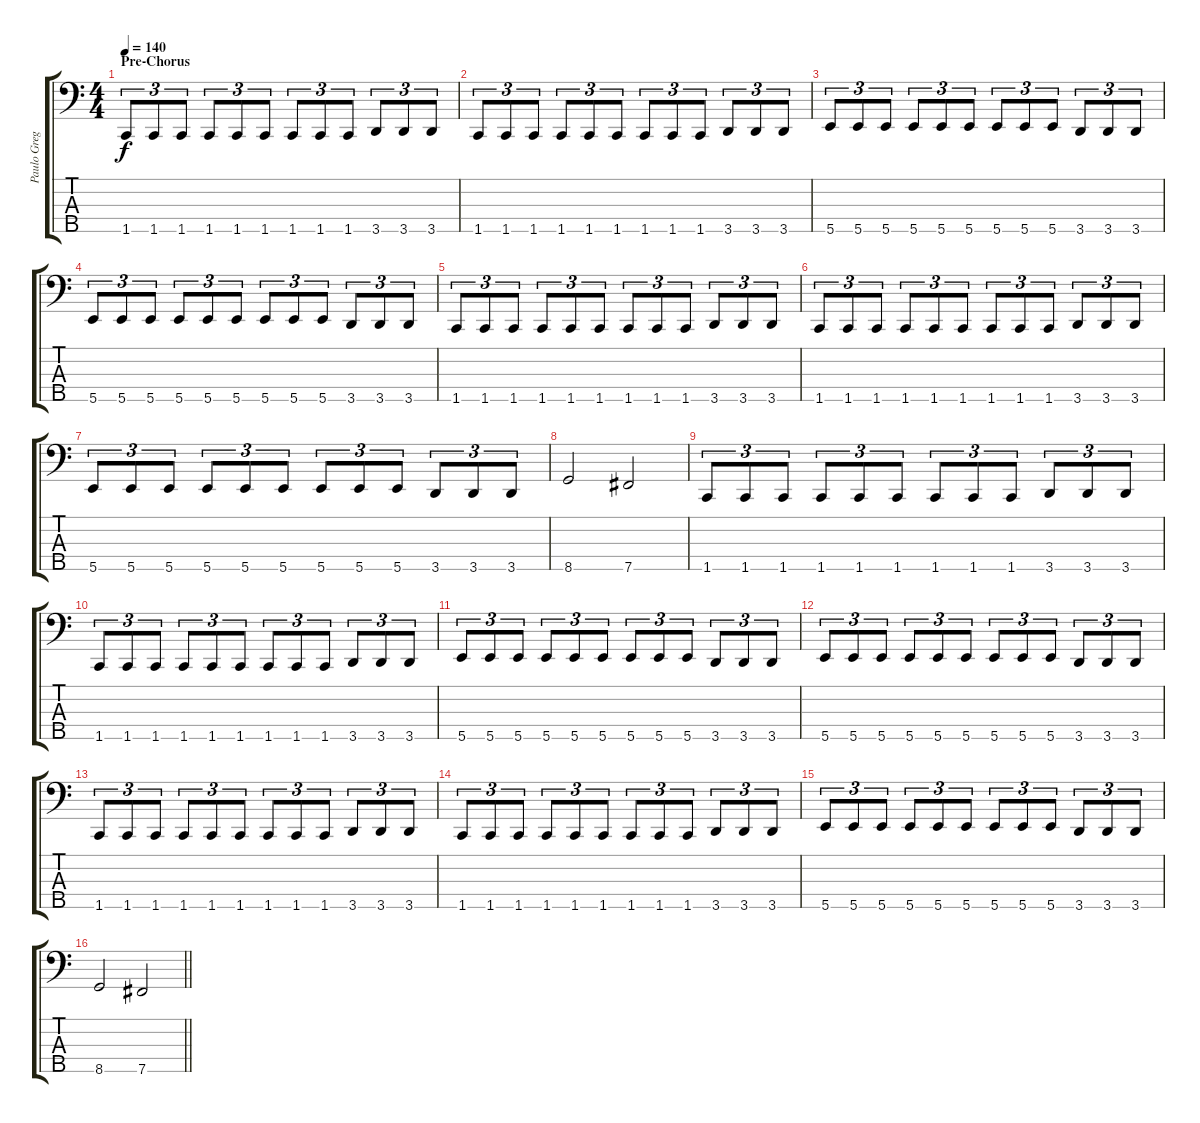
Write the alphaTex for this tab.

\track ("Paulo Gregoletto" "Paulo Greg") {instrument electricbassfinger}
\staff {score tabs}
\tuning (G2 D2 A1 E1 B0) {hide}
\ts (4 4)
\section ("" "Pre-Chorus")
\tempo 140
\clef f4
\ks c
1.5.8{tu (3 2) dy f} 1.5.8{tu (3 2)} 1.5.8{tu (3 2)} 1.5.8{tu (3 2)} 1.5.8{tu (3 2)} 1.5.8{tu (3 2)} 1.5.8{tu (3 2)} 1.5.8{tu (3 2)} 1.5.8{tu (3 2)} 3.5.8{tu (3 2)} 3.5.8{tu (3 2)} 3.5.8{tu (3 2)} |
1.5.8{tu (3 2)} 1.5.8{tu (3 2)} 1.5.8{tu (3 2)} 1.5.8{tu (3 2)} 1.5.8{tu (3 2)} 1.5.8{tu (3 2)} 1.5.8{tu (3 2)} 1.5.8{tu (3 2)} 1.5.8{tu (3 2)} 3.5.8{tu (3 2)} 3.5.8{tu (3 2)} 3.5.8{tu (3 2)} |
5.5.8{tu (3 2)} 5.5.8{tu (3 2)} 5.5.8{tu (3 2)} 5.5.8{tu (3 2)} 5.5.8{tu (3 2)} 5.5.8{tu (3 2)} 5.5.8{tu (3 2)} 5.5.8{tu (3 2)} 5.5.8{tu (3 2)} 3.5.8{tu (3 2)} 3.5.8{tu (3 2)} 3.5.8{tu (3 2)} |
5.5.8{tu (3 2)} 5.5.8{tu (3 2)} 5.5.8{tu (3 2)} 5.5.8{tu (3 2)} 5.5.8{tu (3 2)} 5.5.8{tu (3 2)} 5.5.8{tu (3 2)} 5.5.8{tu (3 2)} 5.5.8{tu (3 2)} 3.5.8{tu (3 2)} 3.5.8{tu (3 2)} 3.5.8{tu (3 2)} |
1.5.8{tu (3 2)} 1.5.8{tu (3 2)} 1.5.8{tu (3 2)} 1.5.8{tu (3 2)} 1.5.8{tu (3 2)} 1.5.8{tu (3 2)} 1.5.8{tu (3 2)} 1.5.8{tu (3 2)} 1.5.8{tu (3 2)} 3.5.8{tu (3 2)} 3.5.8{tu (3 2)} 3.5.8{tu (3 2)} |
1.5.8{tu (3 2)} 1.5.8{tu (3 2)} 1.5.8{tu (3 2)} 1.5.8{tu (3 2)} 1.5.8{tu (3 2)} 1.5.8{tu (3 2)} 1.5.8{tu (3 2)} 1.5.8{tu (3 2)} 1.5.8{tu (3 2)} 3.5.8{tu (3 2)} 3.5.8{tu (3 2)} 3.5.8{tu (3 2)} |
5.5.8{tu (3 2)} 5.5.8{tu (3 2)} 5.5.8{tu (3 2)} 5.5.8{tu (3 2)} 5.5.8{tu (3 2)} 5.5.8{tu (3 2)} 5.5.8{tu (3 2)} 5.5.8{tu (3 2)} 5.5.8{tu (3 2)} 3.5.8{tu (3 2)} 3.5.8{tu (3 2)} 3.5.8{tu (3 2)} |
8.5.2 7.5.2 |
1.5.8{tu (3 2)} 1.5.8{tu (3 2)} 1.5.8{tu (3 2)} 1.5.8{tu (3 2)} 1.5.8{tu (3 2)} 1.5.8{tu (3 2)} 1.5.8{tu (3 2)} 1.5.8{tu (3 2)} 1.5.8{tu (3 2)} 3.5.8{tu (3 2)} 3.5.8{tu (3 2)} 3.5.8{tu (3 2)} |
1.5.8{tu (3 2)} 1.5.8{tu (3 2)} 1.5.8{tu (3 2)} 1.5.8{tu (3 2)} 1.5.8{tu (3 2)} 1.5.8{tu (3 2)} 1.5.8{tu (3 2)} 1.5.8{tu (3 2)} 1.5.8{tu (3 2)} 3.5.8{tu (3 2)} 3.5.8{tu (3 2)} 3.5.8{tu (3 2)} |
5.5.8{tu (3 2)} 5.5.8{tu (3 2)} 5.5.8{tu (3 2)} 5.5.8{tu (3 2)} 5.5.8{tu (3 2)} 5.5.8{tu (3 2)} 5.5.8{tu (3 2)} 5.5.8{tu (3 2)} 5.5.8{tu (3 2)} 3.5.8{tu (3 2)} 3.5.8{tu (3 2)} 3.5.8{tu (3 2)} |
5.5.8{tu (3 2)} 5.5.8{tu (3 2)} 5.5.8{tu (3 2)} 5.5.8{tu (3 2)} 5.5.8{tu (3 2)} 5.5.8{tu (3 2)} 5.5.8{tu (3 2)} 5.5.8{tu (3 2)} 5.5.8{tu (3 2)} 3.5.8{tu (3 2)} 3.5.8{tu (3 2)} 3.5.8{tu (3 2)} |
1.5.8{tu (3 2)} 1.5.8{tu (3 2)} 1.5.8{tu (3 2)} 1.5.8{tu (3 2)} 1.5.8{tu (3 2)} 1.5.8{tu (3 2)} 1.5.8{tu (3 2)} 1.5.8{tu (3 2)} 1.5.8{tu (3 2)} 3.5.8{tu (3 2)} 3.5.8{tu (3 2)} 3.5.8{tu (3 2)} |
1.5.8{tu (3 2)} 1.5.8{tu (3 2)} 1.5.8{tu (3 2)} 1.5.8{tu (3 2)} 1.5.8{tu (3 2)} 1.5.8{tu (3 2)} 1.5.8{tu (3 2)} 1.5.8{tu (3 2)} 1.5.8{tu (3 2)} 3.5.8{tu (3 2)} 3.5.8{tu (3 2)} 3.5.8{tu (3 2)} |
5.5.8{tu (3 2)} 5.5.8{tu (3 2)} 5.5.8{tu (3 2)} 5.5.8{tu (3 2)} 5.5.8{tu (3 2)} 5.5.8{tu (3 2)} 5.5.8{tu (3 2)} 5.5.8{tu (3 2)} 5.5.8{tu (3 2)} 3.5.8{tu (3 2)} 3.5.8{tu (3 2)} 3.5.8{tu (3 2)} |
\barLineRight lightlight
8.5.2 7.5.2
